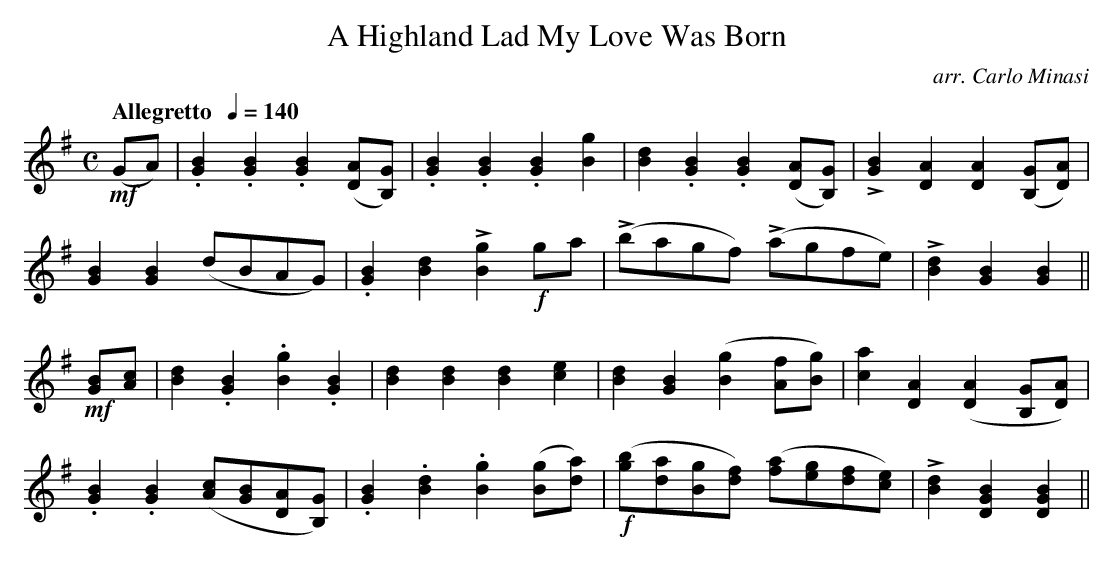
X:1
T:Highland Lad My Love Was Born, A
C:arr. Carlo Minasi
M:C
L:1/8
Q:"Allegretto  "1/4=140
K:G major
!mf!(GA)|.[B2G2].[B2G2].[B2G2] ([AD][GB,])|\
.[B2G2].[B2G2].[B2G2] [g2B2]|\
[d2B2].[B2G2].[B2G2] ([AD][GB,])|\
L[B2G2][A2D2][A2D2] ([GB,][AD])|
[B2G2][B2G2] (dBAG)|.[B2G2][d2B2]L[g2B2]!f!ga|\
L(bagf) L(agfe)|L[d2B2][B2G2][B2G2]||
!mf![BG][cA]|[d2B2].[B2G2].[g2B2].[B2G2]|\
[d2B2][d2B2][d2B2][e2c2]|[d2B2][B2G2]([g2B2][fA][gB])|\
[a2c2][A2D2]([A2D2][GB,][AD])|
.[B2G2].[B2G2] ([cA][BG][AD][GB,])|\
.[B2G2].[d2B2].[g2B2]([gB][ad])|\
!f!([bg][ad][gB][fd]) ([af][ge][fd][ec])|\
L[d2B2][B2G2D2][B2G2D2]||
